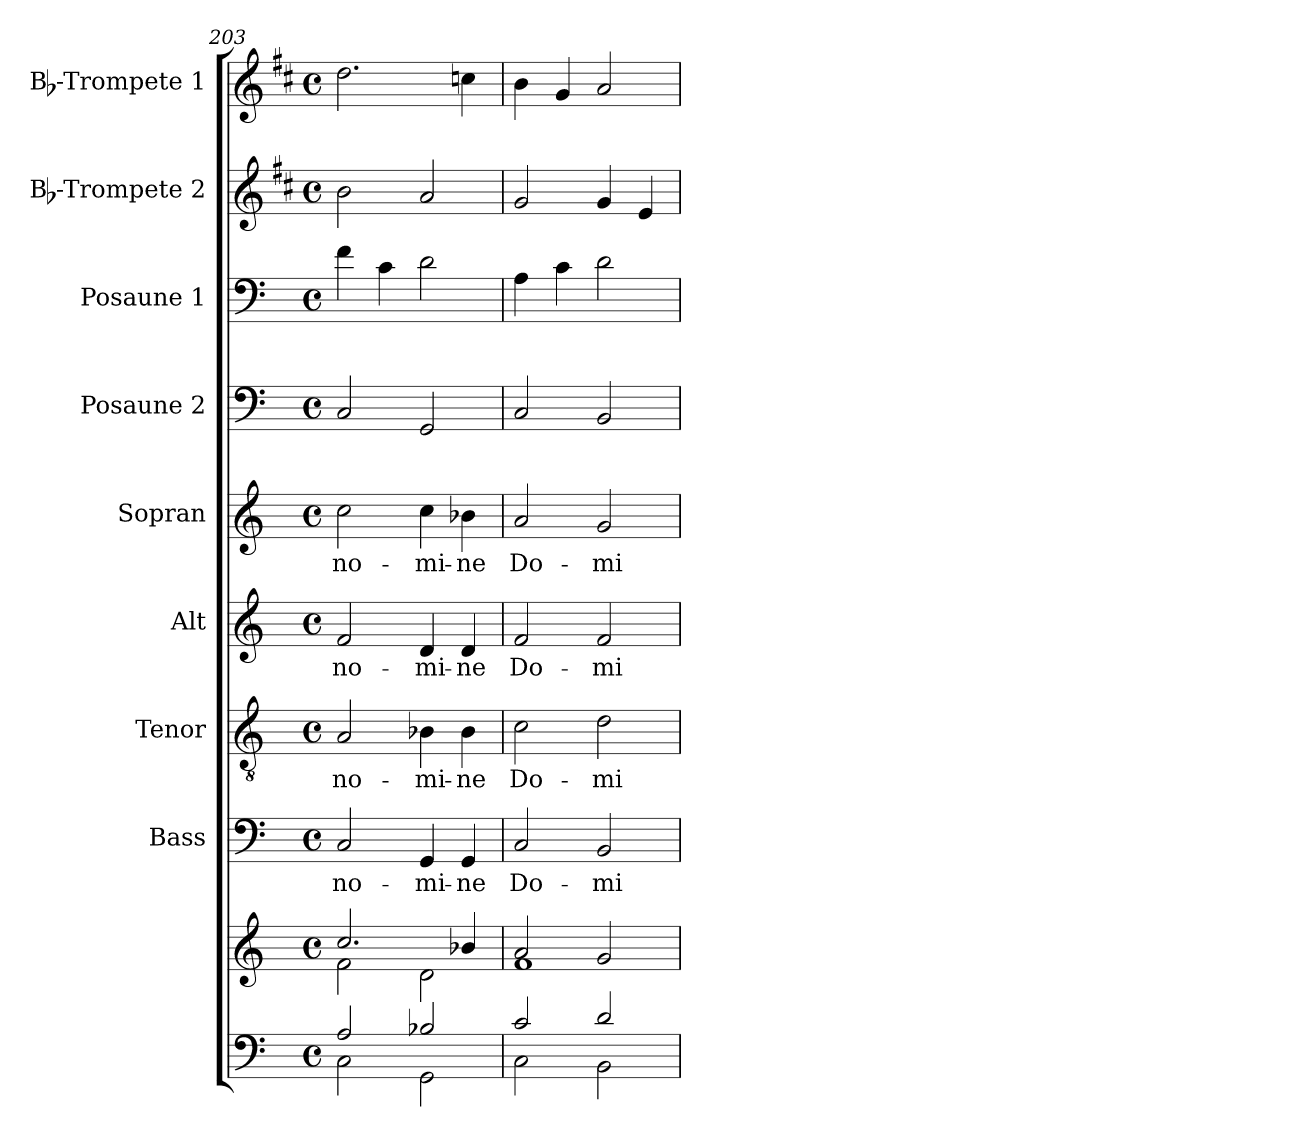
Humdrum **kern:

**kern	**kern	**kern	**text	**kern	**text	**kern	**text	**kern	**text	**kern	**kern	**kern	**kern
*part9	*part9	*part8	*part8	*part7	*part7	*part6	*part6	*part5	*part5	*part4	*part3	*part2	*part1
*staff10	*staff9	*staff8	*staff8	*staff7	*staff7	*staff6	*staff6	*staff5	*staff5	*staff4	*staff3	*staff2	*staff1
*	*	*I"Bass	*	*I"Tenor	*	*I"Alt	*	*I"Sopran	*	*I"Posaune 2	*I"Posaune 1	*I"Bb-Trompete 2	*I"Bb-Trompete 1
*	*	*I'B.	*	*I'T.	*	*I'A.	*	*I'S.	*	*I'Pos. 2	*I'Pos. 1	*I'Bb Trp. 2	*I'Bb Trp. 1
*clefF4	*clefG2	*clefF4	*	*clefGv2	*	*clefG2	*	*clefG2	*	*clefF4	*clefF4	*clefG2	*clefG2
*	*	*	*	*	*	*	*	*	*	*	*	*ITrd1c2	*ITrd1c2
*k[]	*k[]	*k[]	*	*k[]	*	*k[]	*	*k[]	*	*k[]	*k[]	*k[]	*k[]
*C:	*C:	*C:	*	*C:	*	*C:	*	*C:	*	*C:	*C:	*C:	*C:
*M4/4	*M4/4	*M4/4	*	*M4/4	*	*M4/4	*	*M4/4	*	*M4/4	*M4/4	*M4/4	*M4/4
*met(c)	*met(c)	*met(c)	*	*met(c)	*	*met(c)	*	*met(c)	*	*met(c)	*met(c)	*met(c)	*met(c)
=203	=203	=203	=203	=203	=203	=203	=203	=203	=203	=203	=203	=203	=203
*^	*^	*	*	*	*	*	*	*	*	*	*	*	*
!	!	!	!	!	!LO:LY:b	!	!LO:LY:b	!	!LO:LY:b	!	!LO:LY:b	!	!	!	!
2A/	2C\	2.cc/	2f\	2C/	no-	2A/	no-	2f/	no-	2cc\	no-	2C/	4f\	2a\	2.cc\
.	.	.	.	.	.	.	.	.	.	.	.	.	4c\	.	.
!	!	!	!	!	!LO:LY:b	!	!LO:LY:b	!	!LO:LY:b	!	!LO:LY:b	!	!	!	!
2B-X/	2GG\	.	2d\	4GG/	-mi-	4B-X\	-mi-	4d/	-mi-	4cc\	-mi-	2GG/	2d\	2g/	.
!	!	!	!	!	!LO:LY:b	!	!LO:LY:b	!	!LO:LY:b	!	!LO:LY:b	!	!	!	!
.	.	4b-X/	.	4GG/	-ne	4B-\	-ne	4d/	-ne	4b-X\	-ne	.	.	.	4b-X\
=204	=204	=204	=204	=204	=204	=204	=204	=204	=204	=204	=204	=204	=204	=204	=204
!	!	!	!	!	!LO:LY:b	!	!LO:LY:b	!	!LO:LY:b	!	!LO:LY:b	!	!	!	!
2c/	2C\	2a/	1f	2C/	Do-	2c\	Do-	2f/	Do-	2a/	Do-	2C/	4A\	2f/	4a\
.	.	.	.	.	.	.	.	.	.	.	.	.	4c\	.	4f/
!	!	!	!	!	!LO:LY:b	!	!LO:LY:b	!	!LO:LY:b	!	!LO:LY:b	!	!	!	!
2d/	2BB\	2g/	.	2BB/	-mi-	2d\	-mi-	2f/	-mi-	2g/	-mi-	2BB/	2d\	4f/	2g/
.	.	.	.	.	.	.	.	.	.	.	.	.	.	4d/	.
*v	*v	*	*	*	*	*	*	*	*	*	*	*	*	*	*
*	*v	*v	*	*	*	*	*	*	*	*	*	*	*	*
=	=	=	=	=	=	=	=	=	=	=	=	=	=
*-	*-	*-	*-	*-	*-	*-	*-	*-	*-	*-	*-	*-	*-
